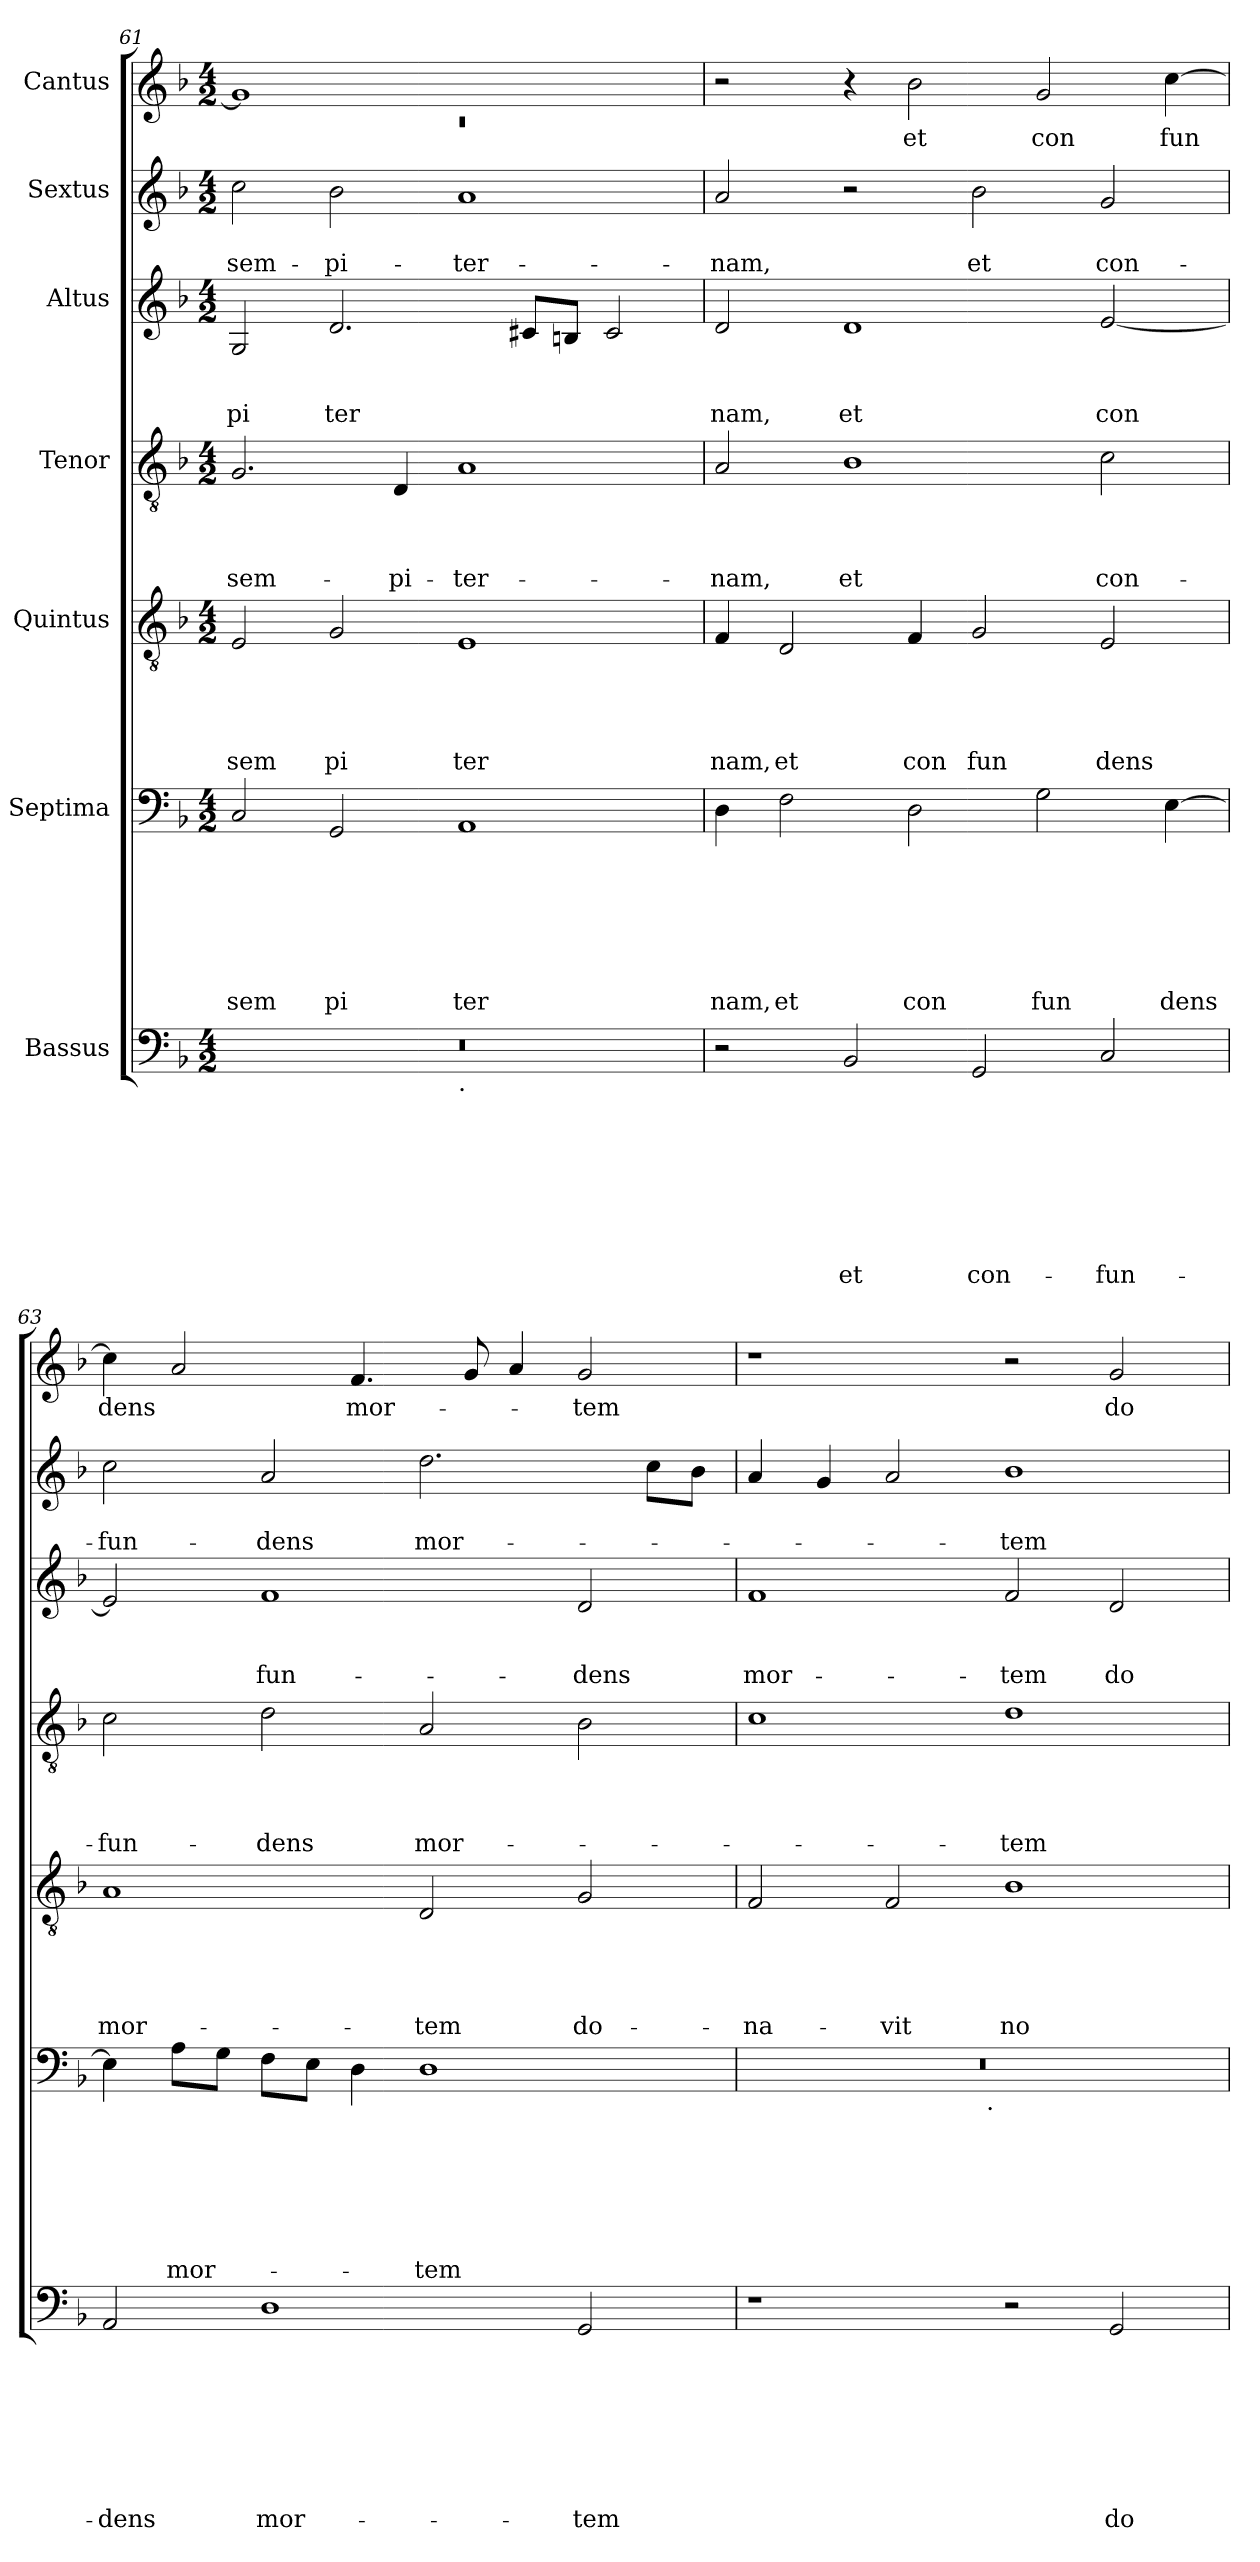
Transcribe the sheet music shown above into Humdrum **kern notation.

**kern	**text	**text	**text	**text	**text	**text	**text	**text	**kern	**text	**text	**text	**text	**text	**text	**text	**kern	**text	**text	**text	**text	**text	**kern	**text	**text	**text	**text	**kern	**text	**text	**text	**kern	**text	**text	**kern	**text
*part7	*part7	*part7	*part7	*part7	*part7	*part7	*part7	*part7	*part6	*part6	*part6	*part6	*part6	*part6	*part6	*part6	*part5	*part5	*part5	*part5	*part5	*part5	*part4	*part4	*part4	*part4	*part4	*part3	*part3	*part3	*part3	*part2	*part2	*part2	*part1	*part1
*staff7	*staff7	*staff7	*staff7	*staff7	*staff7	*staff7	*staff7	*staff7	*staff6	*staff6	*staff6	*staff6	*staff6	*staff6	*staff6	*staff6	*staff5	*staff5	*staff5	*staff5	*staff5	*staff5	*staff4	*staff4	*staff4	*staff4	*staff4	*staff3	*staff3	*staff3	*staff3	*staff2	*staff2	*staff2	*staff1	*staff1
*I"Bassus	*	*	*	*	*	*	*	*	*I"Septima	*	*	*	*	*	*	*	*I"Quintus	*	*	*	*	*	*I"Tenor	*	*	*	*	*I"Altus	*	*	*	*I"Sextus	*	*	*I"Cantus	*
*clefF4	*	*	*	*	*	*	*	*	*clefF4	*	*	*	*	*	*	*	*clefGv2	*	*	*	*	*	*clefGv2	*	*	*	*	*clefG2	*	*	*	*clefG2	*	*	*clefG2	*
*ITrd-3c-5	*	*	*	*	*	*	*	*	*ITrd-3c-5	*	*	*	*	*	*	*	*ITrd-3c-5	*	*	*	*	*	*ITrd-3c-5	*	*	*	*	*ITrd-3c-5	*	*	*	*	*	*	*ITrd-3c-5	*
*k[b-e-]	*	*	*	*	*	*	*	*	*k[b-e-]	*	*	*	*	*	*	*	*k[b-e-]	*	*	*	*	*	*k[b-e-]	*	*	*	*	*k[b-e-]	*	*	*	*k[b-]	*	*	*k[b-e-]	*
*B-:	*	*	*	*	*	*	*	*	*B-:	*	*	*	*	*	*	*	*B-:	*	*	*	*	*	*B-:	*	*	*	*	*B-:	*	*	*	*F:	*	*	*B-:	*
*M4/2	*	*	*	*	*	*	*	*	*M4/2	*	*	*	*	*	*	*	*M4/2	*	*	*	*	*	*M4/2	*	*	*	*	*M4/2	*	*	*	*M4/2	*	*	*M4/2	*
=61	=61	=61	=61	=61	=61	=61	=61	=61	=61	=61	=61	=61	=61	=61	=61	=61	=61	=61	=61	=61	=61	=61	=61	=61	=61	=61	=61	=61	=61	=61	=61	=61	=61	=61	=61	=61
*	*	*	*	*	*	*	*	*	*	*	*	*	*	*	*	*	*	*	*	*	*	*	*	*	*	*	*	*	*	*	*	*	*	*	*^	*
!	!	!	!	!	!	!	!	!	!	!	!	!	!	!	!	!LO:LY:b	!	!	!	!	!	!LO:LY:b	!	!	!	!	!LO:LY:b	!	!	!	!LO:LY:b	!	!	!LO:LY:b	!	!LO:N:vis=1	!
*^	*	*	*	*	*	*	*	*	*	*	*	*	*	*	*	*	*	*	*	*	*	*	*	*	*	*	*	*	*	*	*	*	*	*	*	*	*
0r	1ryy	.	.	.	.	.	.	.	.	2F/	.	.	.	.	.	.	sem	2A/	.	.	.	.	sem	2.c/	.	.	.	sem-	2c/	.	.	pi	2cc\	.	sem-	1cc]	0rc	.
!	!	!	!	!	!	!	!	!	!	!	!	!	!	!	!	!	!LO:LY:b	!	!	!	!	!	!LO:LY:b	!	!	!	!	!	!	!	!	!LO:LY:b	!	!	!LO:LY:b	!	!	!
.	.	.	.	.	.	.	.	.	.	2C/	.	.	.	.	.	.	pi	2c/	.	.	.	.	pi	.	.	.	.	.	2.g/	.	.	ter	2b-\	.	-pi-	.	.	.
!	!	!	!	!	!	!	!	!	!	!	!	!	!	!	!	!	!	!	!	!	!	!	!	!	!	!	!	!LO:LY:b	!	!	!	!	!	!	!	!	!	!
.	.	.	.	.	.	.	.	.	.	.	.	.	.	.	.	.	.	.	.	.	.	.	.	4G/	.	.	.	-pi-	.	.	.	.	.	.	.	.	.	.
!	!LO:TX:b:t=.	!	!	!	!	!	!	!	!	!	!	!	!	!	!	!	!	!	!	!	!	!	!	!	!	!	!	!	!	!	!	!	!	!	!	!	!	!
!	!	!	!	!	!	!	!	!	!	!	!	!	!	!	!	!	!LO:LY:b	!	!	!	!	!	!LO:LY:b	!	!	!	!	!LO:LY:b	!	!	!	!	!	!	!LO:LY:b	!	!	!
.	1ryy	.	.	.	.	.	.	.	.	1D	.	.	.	.	.	.	ter	1A	.	.	.	.	ter	1d	.	.	.	-ter-	.	.	.	.	1a	.	-ter-	1ryy	.	.
.	.	.	.	.	.	.	.	.	.	.	.	.	.	.	.	.	.	.	.	.	.	.	.	.	.	.	.	.	8f#/L	.	.	.	.	.	.	.	.	.
.	.	.	.	.	.	.	.	.	.	.	.	.	.	.	.	.	.	.	.	.	.	.	.	.	.	.	.	.	8e/J	.	.	.	.	.	.	.	.	.
.	.	.	.	.	.	.	.	.	.	.	.	.	.	.	.	.	.	.	.	.	.	.	.	.	.	.	.	.	2f#/	.	.	.	.	.	.	.	.	.
*	*	*	*	*	*	*	*	*	*	*	*	*	*	*	*	*	*	*	*	*	*	*	*	*	*	*	*	*	*	*	*	*	*	*	*	*v	*v	*
=62	=62	=62	=62	=62	=62	=62	=62	=62	=62	=62	=62	=62	=62	=62	=62	=62	=62	=62	=62	=62	=62	=62	=62	=62	=62	=62	=62	=62	=62	=62	=62	=62	=62	=62	=62	=62	=62
!	!	!	!	!	!	!	!	!	!	!	!	!	!	!	!	!	!LO:LY:b	!	!	!	!	!	!LO:LY:b	!	!	!	!	!LO:LY:b	!	!	!	!LO:LY:b	!	!	!LO:LY:b	!	!
*v	*v	*	*	*	*	*	*	*	*	*	*	*	*	*	*	*	*	*	*	*	*	*	*	*	*	*	*	*	*	*	*	*	*	*	*	*	*
2r	.	.	.	.	.	.	.	.	4G\	.	.	.	.	.	.	nam,	4B-/	.	.	.	.	nam,	2d/	.	.	.	-nam,	2g/	.	.	nam,	2a/	.	-nam,	2r	.
!	!	!	!	!	!	!	!	!	!	!	!	!	!	!	!	!LO:LY:b	!	!	!	!	!	!LO:LY:b	!	!	!	!	!	!	!	!	!	!	!	!	!	!
.	.	.	.	.	.	.	.	.	2B-\	.	.	.	.	.	.	et	2G/	.	.	.	.	et	.	.	.	.	.	.	.	.	.	.	.	.	.	.
!	!	!	!	!	!	!	!	!LO:LY:b	!	!	!	!	!	!	!	!	!	!	!	!	!	!	!	!	!	!	!LO:LY:b	!	!	!	!LO:LY:b	!	!	!	!	!
2E-/	.	.	.	.	.	.	.	et	.	.	.	.	.	.	.	.	.	.	.	.	.	.	1e-	.	.	.	et	1g	.	.	et	2r	.	.	4r	.
!	!	!	!	!	!	!	!	!	!	!	!	!	!	!	!	!LO:LY:b	!	!	!	!	!	!LO:LY:b	!	!	!	!	!	!	!	!	!	!	!	!	!	!LO:LY:b
.	.	.	.	.	.	.	.	.	2G\	.	.	.	.	.	.	con	4B-/	.	.	.	.	con	.	.	.	.	.	.	.	.	.	.	.	.	2ee-\	et
!	!	!	!	!	!	!	!	!LO:LY:b	!	!	!	!	!	!	!	!	!	!	!	!	!	!LO:LY:b	!	!	!	!	!	!	!	!	!	!	!	!LO:LY:b	!	!
2C/	.	.	.	.	.	.	.	con-	.	.	.	.	.	.	.	.	2c/	.	.	.	.	fun	.	.	.	.	.	.	.	.	.	2b-\	.	et	.	.
!	!	!	!	!	!	!	!	!	!	!	!	!	!	!	!	!LO:LY:b	!	!	!	!	!	!	!	!	!	!	!	!	!	!	!	!	!	!	!	!LO:LY:b
.	.	.	.	.	.	.	.	.	2c\	.	.	.	.	.	.	fun	.	.	.	.	.	.	.	.	.	.	.	.	.	.	.	.	.	.	2cc/	con
!	!	!	!	!	!	!	!	!LO:LY:b	!	!	!	!	!	!	!	!	!	!	!	!	!	!LO:LY:b	!	!	!	!	!LO:LY:b	!	!	!	!LO:LY:b	!	!	!LO:LY:b	!	!
2F/	.	.	.	.	.	.	.	-fun-	.	.	.	.	.	.	.	.	2A/	.	.	.	.	dens	2f\	.	.	.	con-	[>2a/	.	.	con	2g/	.	con-	.	.
!	!	!	!	!	!	!	!	!	!	!	!	!	!	!	!	!LO:LY:b	!	!	!	!	!	!	!	!	!	!	!	!	!	!	!	!	!	!	!	!LO:LY:b
.	.	.	.	.	.	.	.	.	[>4A\	.	.	.	.	.	.	dens	.	.	.	.	.	.	.	.	.	.	.	.	.	.	.	.	.	.	[>4ff\	fun
!!LO:PB:g=z
=63	=63	=63	=63	=63	=63	=63	=63	=63	=63	=63	=63	=63	=63	=63	=63	=63	=63	=63	=63	=63	=63	=63	=63	=63	=63	=63	=63	=63	=63	=63	=63	=63	=63	=63	=63	=63
!	!	!	!	!	!	!	!	!LO:LY:b	!	!	!	!	!	!	!	!	!	!	!	!	!	!LO:LY:b	!	!	!	!	!LO:LY:b	!	!	!	!	!	!	!LO:LY:b	!	!LO:LY:b
2D/	.	.	.	.	.	.	.	-dens	4A\]	.	.	.	.	.	.	.	1d	.	.	.	.	mor-	2f\	.	.	.	-fun-	2a/]	.	.	.	2cc\	.	-fun-	4ff\]	dens
!	!	!	!	!	!	!	!	!	!	!	!	!	!	!	!	!LO:LY:b	!	!	!	!	!	!	!	!	!	!	!	!	!	!	!	!	!	!	!	!
.	.	.	.	.	.	.	.	.	8d\L	.	.	.	.	.	.	mor-	.	.	.	.	.	.	.	.	.	.	.	.	.	.	.	.	.	.	2dd/	.
.	.	.	.	.	.	.	.	.	8c\J	.	.	.	.	.	.	.	.	.	.	.	.	.	.	.	.	.	.	.	.	.	.	.	.	.	.	.
!	!	!	!	!	!	!	!	!LO:LY:b	!	!	!	!	!	!	!	!	!	!	!	!	!	!	!	!	!	!	!LO:LY:b	!	!	!	!LO:LY:b	!	!	!LO:LY:b	!	!
1G	.	.	.	.	.	.	.	mor-	8B-\L	.	.	.	.	.	.	.	.	.	.	.	.	.	2g\	.	.	.	-dens	1b-	.	.	fun-	2a/	.	-dens	.	.
.	.	.	.	.	.	.	.	.	8A\J	.	.	.	.	.	.	.	.	.	.	.	.	.	.	.	.	.	.	.	.	.	.	.	.	.	.	.
!	!	!	!	!	!	!	!	!	!	!	!	!	!	!	!	!	!	!	!	!	!	!	!	!	!	!	!	!	!	!	!	!	!	!	!	!LO:LY:b
.	.	.	.	.	.	.	.	.	4G\	.	.	.	.	.	.	.	.	.	.	.	.	.	.	.	.	.	.	.	.	.	.	.	.	.	4.b-/	mor-
!	!	!	!	!	!	!	!	!	!	!	!	!	!	!	!	!LO:LY:b	!	!	!	!	!	!LO:LY:b	!	!	!	!	!LO:LY:b	!	!	!	!	!	!	!LO:LY:b	!	!
.	.	.	.	.	.	.	.	.	1G	.	.	.	.	.	.	-tem	2G/	.	.	.	.	-tem	2d/	.	.	.	mor-	.	.	.	.	2.dd\	.	mor-	.	.
.	.	.	.	.	.	.	.	.	.	.	.	.	.	.	.	.	.	.	.	.	.	.	.	.	.	.	.	.	.	.	.	.	.	.	8cc/	.
.	.	.	.	.	.	.	.	.	.	.	.	.	.	.	.	.	.	.	.	.	.	.	.	.	.	.	.	.	.	.	.	.	.	.	4dd/	.
!	!	!	!	!	!	!	!	!LO:LY:b	!	!	!	!	!	!	!	!	!	!	!	!	!	!LO:LY:b	!	!	!	!	!	!	!	!	!LO:LY:b	!	!	!	!	!LO:LY:b
2C/	.	.	.	.	.	.	.	-tem	.	.	.	.	.	.	.	.	2c/	.	.	.	.	do-	2e-\	.	.	.	.	2g/	.	.	-dens	.	.	.	2cc/	-tem
.	.	.	.	.	.	.	.	.	.	.	.	.	.	.	.	.	.	.	.	.	.	.	.	.	.	.	.	.	.	.	.	8cc\L	.	.	.	.
.	.	.	.	.	.	.	.	.	.	.	.	.	.	.	.	.	.	.	.	.	.	.	.	.	.	.	.	.	.	.	.	8b-\J	.	.	.	.
=64	=64	=64	=64	=64	=64	=64	=64	=64	=64	=64	=64	=64	=64	=64	=64	=64	=64	=64	=64	=64	=64	=64	=64	=64	=64	=64	=64	=64	=64	=64	=64	=64	=64	=64	=64	=64
!	!	!	!	!	!	!	!	!	!	!	!	!	!	!	!	!	!	!	!	!	!	!LO:LY:b	!	!	!	!	!	!	!	!	!LO:LY:b	!	!	!	!	!
*	*	*	*	*	*	*	*	*	*^	*	*	*	*	*	*	*	*	*	*	*	*	*	*	*	*	*	*	*	*	*	*	*	*	*	*	*
1r	.	.	.	.	.	.	.	.	0r	2ryy	.	.	.	.	.	.	.	2B-/	.	.	.	.	-na-	1f	.	.	.	.	1b-	.	.	mor-	4a/	.	.	1r	.
.	.	.	.	.	.	.	.	.	.	.	.	.	.	.	.	.	.	.	.	.	.	.	.	.	.	.	.	.	.	.	.	.	4g/	.	.	.	.
!	!	!	!	!	!	!	!	!	!	!	!	!	!	!	!	!	!	!	!	!	!	!	!LO:LY:b	!	!	!	!	!	!	!	!	!	!	!	!	!	!
.	.	.	.	.	.	.	.	.	.	4...ryy	.	.	.	.	.	.	.	2B-/	.	.	.	.	-vit	.	.	.	.	.	.	.	.	.	2a/	.	.	.	.
!	!	!	!	!	!	!	!	!	!	!LO:TX:b:t=.	!	!	!	!	!	!	!	!	!	!	!	!	!	!	!	!	!	!	!	!	!	!	!	!	!	!	!
.	.	.	.	.	.	.	.	.	.	1ryy	.	.	.	.	.	.	.	.	.	.	.	.	.	.	.	.	.	.	.	.	.	.	.	.	.	.	.
!	!	!	!	!	!	!	!	!	!	!	!	!	!	!	!	!	!	!	!	!	!	!	!LO:LY:b	!	!	!	!	!LO:LY:b	!	!	!	!LO:LY:b	!	!	!LO:LY:b	!	!
2r	.	.	.	.	.	.	.	.	.	.	.	.	.	.	.	.	.	1e-	.	.	.	.	no-	1g	.	.	.	-tem	2b-/	.	.	-tem	1b-	.	-tem	2r	.
!	!	!	!	!	!	!	!	!LO:LY:b	!	!	!	!	!	!	!	!	!	!	!	!	!	!	!	!	!	!	!	!	!	!	!	!LO:LY:b	!	!	!	!	!LO:LY:b
2C/	.	.	.	.	.	.	.	do-	.	.	.	.	.	.	.	.	.	.	.	.	.	.	.	.	.	.	.	.	2g/	.	.	do-	.	.	.	2cc/	do-
.	.	.	.	.	.	.	.	.	.	32ryy	.	.	.	.	.	.	.	.	.	.	.	.	.	.	.	.	.	.	.	.	.	.	.	.	.	.	.
*	*	*	*	*	*	*	*	*	*v	*v	*	*	*	*	*	*	*	*	*	*	*	*	*	*	*	*	*	*	*	*	*	*	*	*	*	*	*
=	=	=	=	=	=	=	=	=	=	=	=	=	=	=	=	=	=	=	=	=	=	=	=	=	=	=	=	=	=	=	=	=	=	=	=	=
*-	*-	*-	*-	*-	*-	*-	*-	*-	*-	*-	*-	*-	*-	*-	*-	*-	*-	*-	*-	*-	*-	*-	*-	*-	*-	*-	*-	*-	*-	*-	*-	*-	*-	*-	*-	*-
